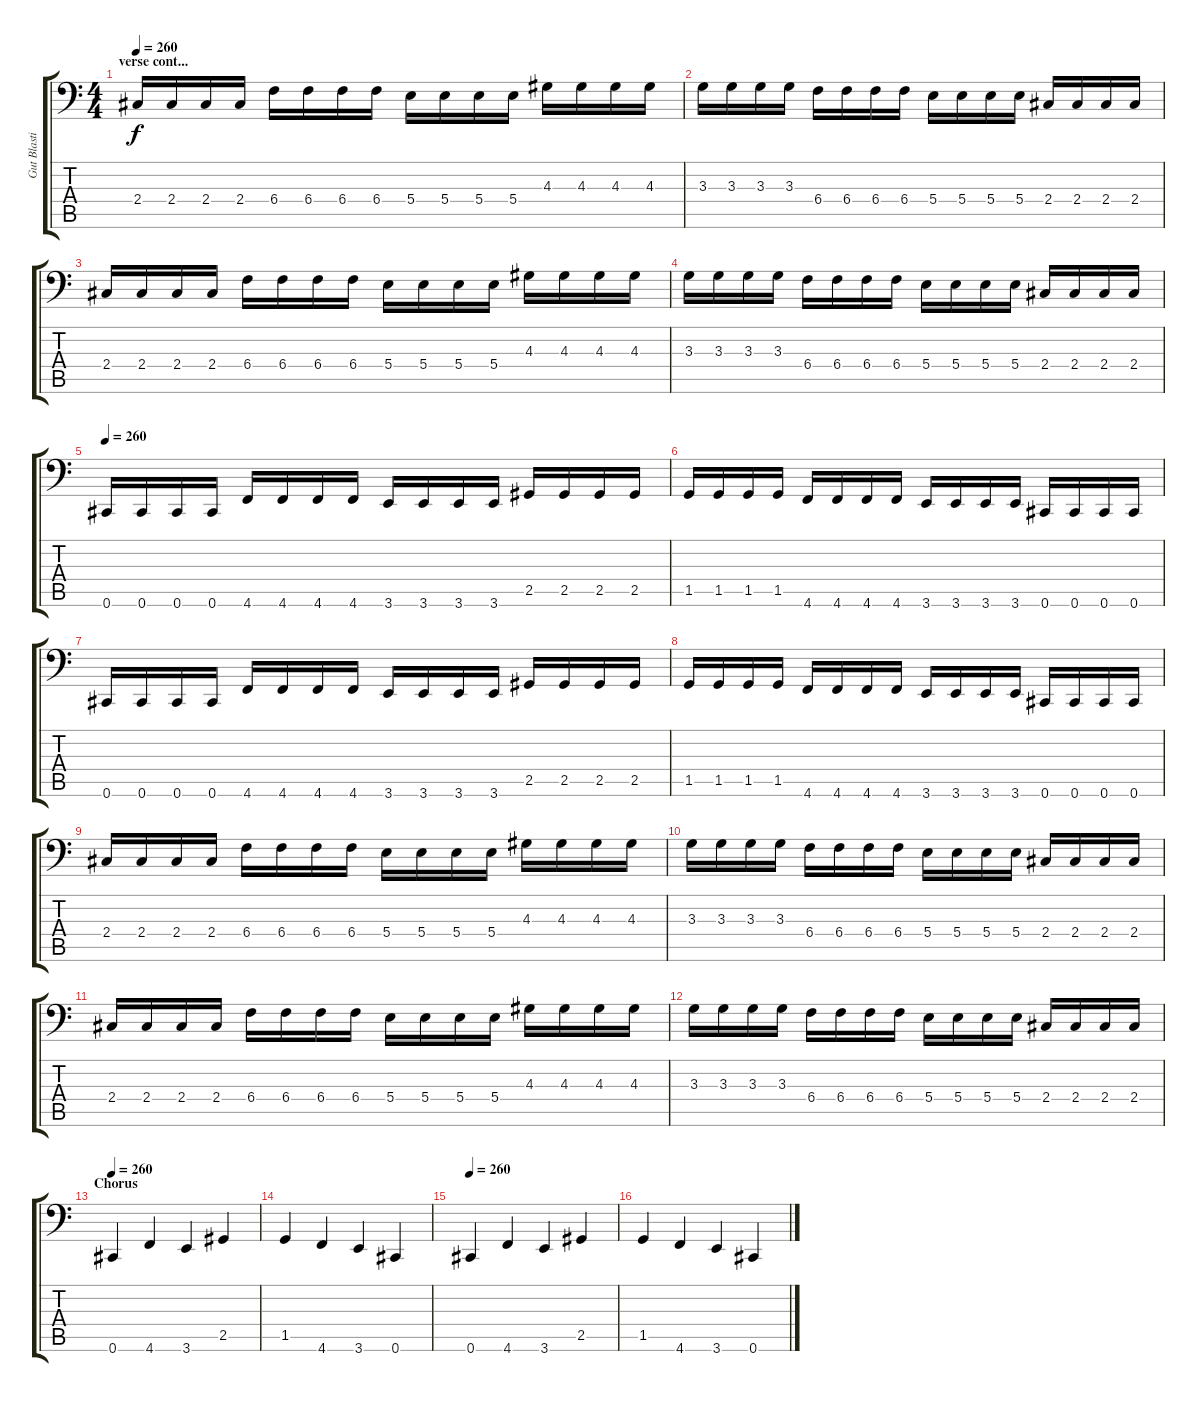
\track ("Gut Blasting Pathogenic Decimator" "Gut Blasti") {instrument fretlessbass}
\staff {score tabs}
\tuning (Db3 Ab2 E2 B1 Gb1 Db1) {hide}
\ts (4 4)
\section ("" "verse cont...")
\tempo 260
\clef f4
\ks c
2.4.16{dy f} 2.4.16 2.4.16 2.4.16 6.4.16 6.4.16 6.4.16 6.4.16 5.4.16 5.4.16 5.4.16 5.4.16 4.3.16 4.3.16 4.3.16 4.3.16 |
3.3.16 3.3.16 3.3.16 3.3.16 6.4.16 6.4.16 6.4.16 6.4.16 5.4.16 5.4.16 5.4.16 5.4.16 2.4.16 2.4.16 2.4.16 2.4.16 |
2.4.16 2.4.16 2.4.16 2.4.16 6.4.16 6.4.16 6.4.16 6.4.16 5.4.16 5.4.16 5.4.16 5.4.16 4.3.16 4.3.16 4.3.16 4.3.16 |
3.3.16 3.3.16 3.3.16 3.3.16 6.4.16 6.4.16 6.4.16 6.4.16 5.4.16 5.4.16 5.4.16 5.4.16 2.4.16 2.4.16 2.4.16 2.4.16 |
\tempo 260
0.6.16 0.6.16 0.6.16 0.6.16 4.6.16 4.6.16 4.6.16 4.6.16 3.6.16 3.6.16 3.6.16 3.6.16 2.5.16 2.5.16 2.5.16 2.5.16 |
1.5.16 1.5.16 1.5.16 1.5.16 4.6.16 4.6.16 4.6.16 4.6.16 3.6.16 3.6.16 3.6.16 3.6.16 0.6.16 0.6.16 0.6.16 0.6.16 |
0.6.16 0.6.16 0.6.16 0.6.16 4.6.16 4.6.16 4.6.16 4.6.16 3.6.16 3.6.16 3.6.16 3.6.16 2.5.16 2.5.16 2.5.16 2.5.16 |
1.5.16 1.5.16 1.5.16 1.5.16 4.6.16 4.6.16 4.6.16 4.6.16 3.6.16 3.6.16 3.6.16 3.6.16 0.6.16 0.6.16 0.6.16 0.6.16 |
2.4.16 2.4.16 2.4.16 2.4.16 6.4.16 6.4.16 6.4.16 6.4.16 5.4.16 5.4.16 5.4.16 5.4.16 4.3.16 4.3.16 4.3.16 4.3.16 |
3.3.16 3.3.16 3.3.16 3.3.16 6.4.16 6.4.16 6.4.16 6.4.16 5.4.16 5.4.16 5.4.16 5.4.16 2.4.16 2.4.16 2.4.16 2.4.16 |
2.4.16 2.4.16 2.4.16 2.4.16 6.4.16 6.4.16 6.4.16 6.4.16 5.4.16 5.4.16 5.4.16 5.4.16 4.3.16 4.3.16 4.3.16 4.3.16 |
3.3.16 3.3.16 3.3.16 3.3.16 6.4.16 6.4.16 6.4.16 6.4.16 5.4.16 5.4.16 5.4.16 5.4.16 2.4.16 2.4.16 2.4.16 2.4.16 |
\section ("" "Chorus")
\tempo 260
0.6.4 4.6.4 3.6.4 2.5.4 |
1.5.4 4.6.4 3.6.4 0.6.4 |
\tempo 260
0.6.4 4.6.4 3.6.4 2.5.4 |
1.5.4 4.6.4 3.6.4 0.6.4
